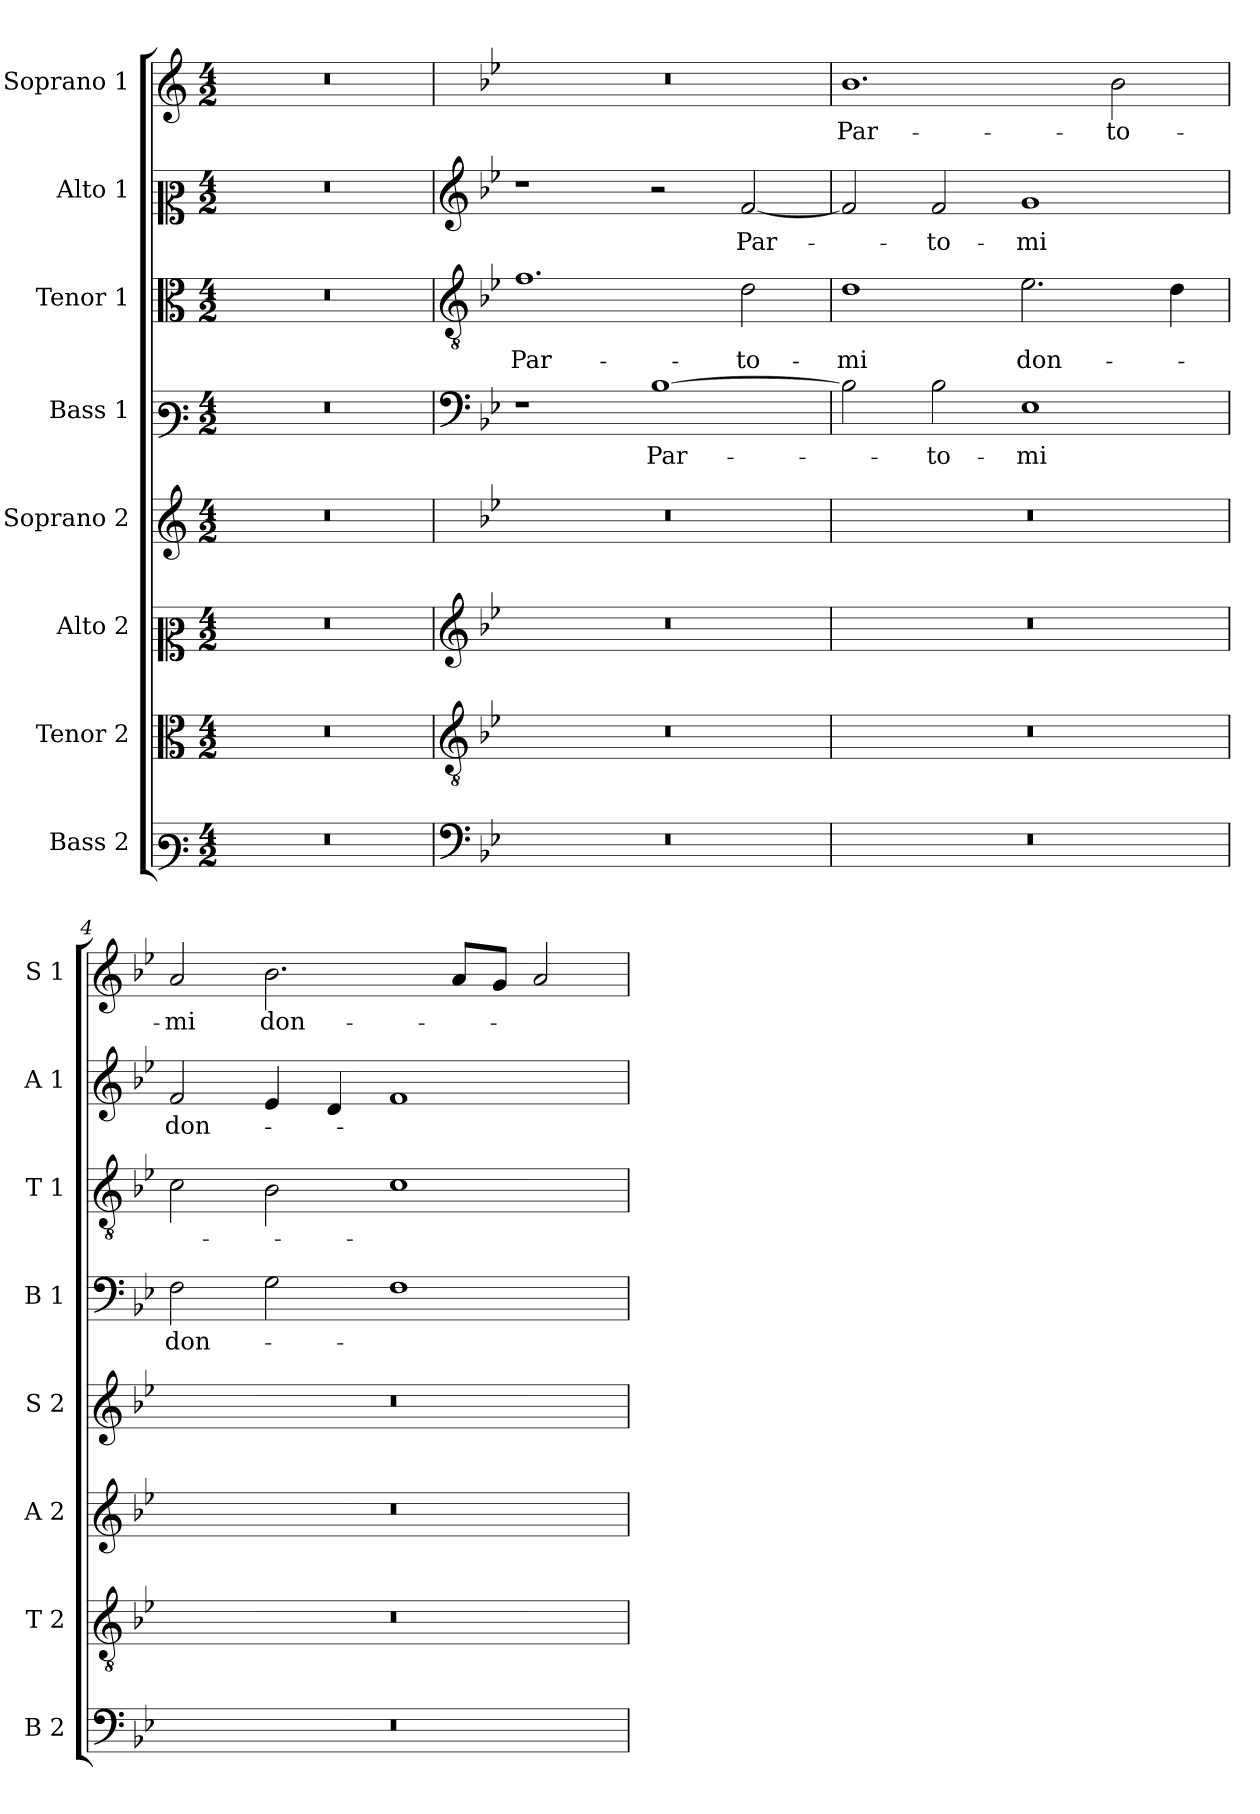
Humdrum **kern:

**kern	**kern	**kern	**kern	**kern	**text	**kern	**text	**kern	**text	**kern	**text
*part8	*part7	*part6	*part5	*part4	*part4	*part3	*part3	*part2	*part2	*part1	*part1
*staff8	*staff7	*staff6	*staff5	*staff4	*staff4	*staff3	*staff3	*staff2	*staff2	*staff1	*staff1
*I"Bass 2	*I"Tenor 2	*I"Alto 2	*I"Soprano 2	*I"Bass 1	*	*I"Tenor 1	*	*I"Alto 1	*	*I"Soprano 1	*
*I'B 2	*I'T 2	*I'A 2	*I'S 2	*I'B 1	*	*I'T 1	*	*I'A 1	*	*I'S 1	*
*clefF3	*clefC3	*clefC2	*clefG2	*clefF3	*	*clefC3	*	*clefC2	*	*clefG2	*
*k[]	*k[]	*k[]	*k[]	*k[]	*	*k[]	*	*k[]	*	*k[]	*
*C:	*C:	*C:	*C:	*C:	*	*C:	*	*C:	*	*C:	*
*M4/2	*M4/2	*M4/2	*M4/2	*M4/2	*	*M4/2	*	*M4/2	*	*M4/2	*
=1	=1	=1	=1	=1	=1	=1	=1	=1	=1	=1	=1
0r	0r	0r	0r	0r	.	0r	.	0r	.	0r	.
=2	=2	=2	=2	=2	=2	=2	=2	=2	=2	=2	=2
*clefF4	*clefGv2	*clefG2	*	*clefF4	*	*clefGv2	*	*clefG2	*	*	*
*k[b-e-]	*k[b-e-]	*k[b-e-]	*k[b-e-]	*k[b-e-]	*	*k[b-e-]	*	*k[b-e-]	*	*k[b-e-]	*
*B-:	*B-:	*B-:	*B-:	*B-:	*	*B-:	*	*B-:	*	*B-:	*
!	!	!	!	!	!	!	!LO:LY:b	!	!	!	!
0r	0r	0r	0r	1r	.	1.f	Par-	1r	.	0r	.
!	!	!	!	!	!LO:LY:b	!	!	!	!	!	!
.	.	.	.	[1B-	Par-	.	.	2r	.	.	.
!	!	!	!	!	!	!	!LO:LY:b	!	!LO:LY:b	!	!
.	.	.	.	.	.	2d\	-to-	[2f/	Par-	.	.
=3	=3	=3	=3	=3	=3	=3	=3	=3	=3	=3	=3
!	!	!	!	!	!	!	!LO:LY:b	!	!	!	!LO:LY:b
0r	0r	0r	0r	2B-\]	.	1d	-mi	2f/]	.	1.b-	Par-
!	!	!	!	!	!LO:LY:b	!	!	!	!LO:LY:b	!	!
.	.	.	.	2B-\	-to-	.	.	2f/	-to-	.	.
!	!	!	!	!	!LO:LY:b	!	!LO:LY:b	!	!LO:LY:b	!	!
.	.	.	.	1E-	-mi	2.e-\	don-	1g	-mi	.	.
!	!	!	!	!	!	!	!	!	!	!	!LO:LY:b
.	.	.	.	.	.	.	.	.	.	2b-\	-to-
.	.	.	.	.	.	4d\	.	.	.	.	.
=4	=4	=4	=4	=4	=4	=4	=4	=4	=4	=4	=4
!	!	!	!	!	!LO:LY:b	!	!	!	!LO:LY:b	!	!LO:LY:b
0r	0r	0r	0r	2F\	don-	2c\	.	2f/	don-	2a/	-mi
!	!	!	!	!	!	!	!	!	!	!	!LO:LY:b
.	.	.	.	2G\	.	2B-\	.	4e-/	.	2.b-\	don-
.	.	.	.	.	.	.	.	4d/	.	.	.
.	.	.	.	1F	.	1c	.	1f	.	.	.
.	.	.	.	.	.	.	.	.	.	8a/L	.
.	.	.	.	.	.	.	.	.	.	8g/J	.
.	.	.	.	.	.	.	.	.	.	2a/	.
=	=	=	=	=	=	=	=	=	=	=	=
*-	*-	*-	*-	*-	*-	*-	*-	*-	*-	*-	*-
